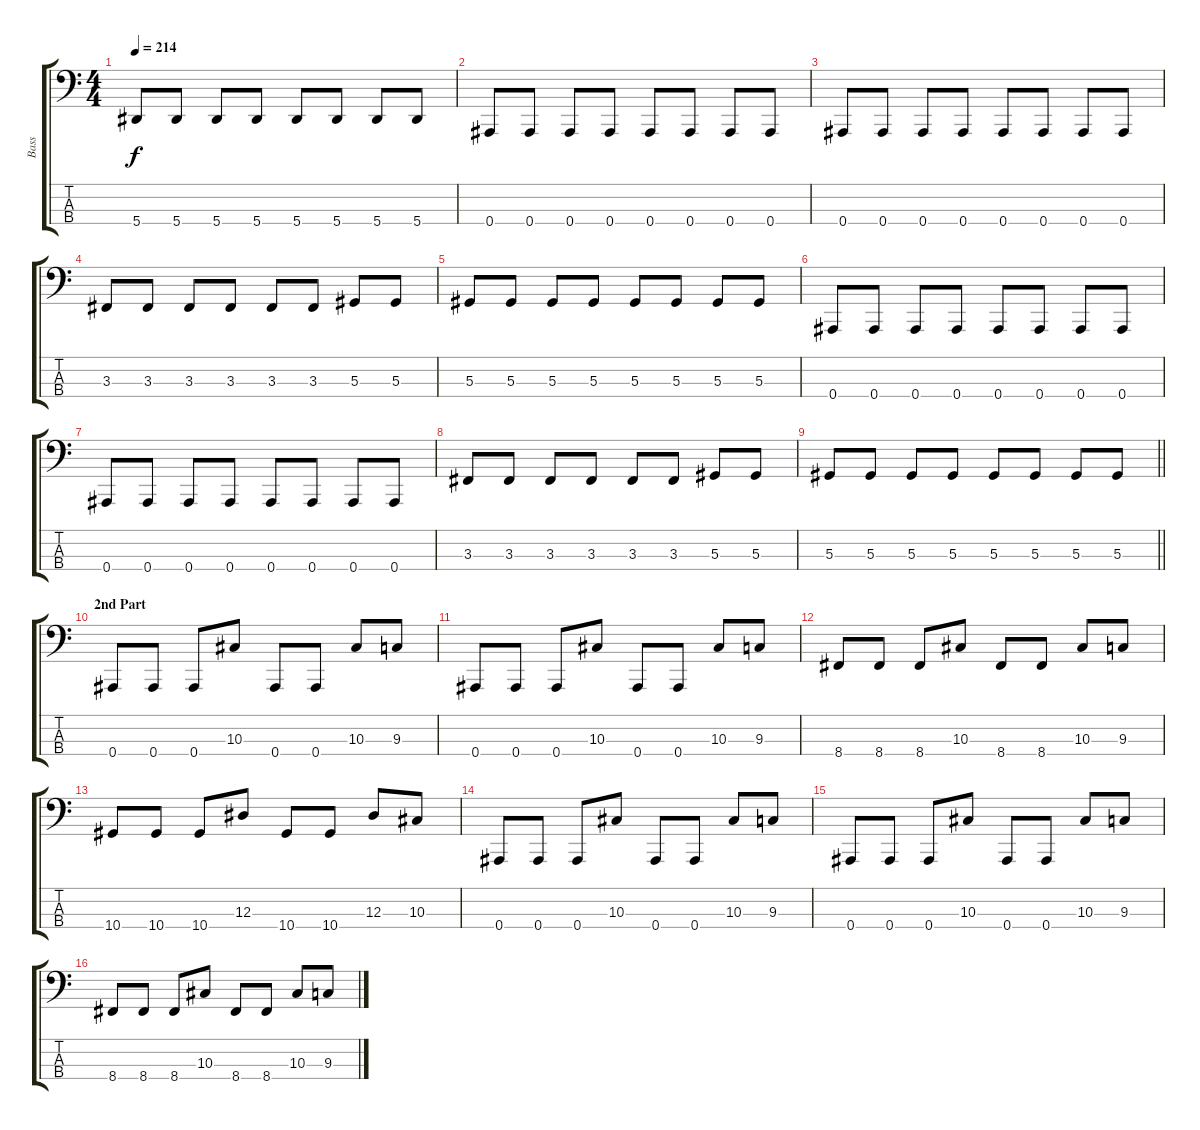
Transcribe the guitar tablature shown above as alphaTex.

\track ("Bass" "Bass") {instrument electricbassfinger}
\staff {score tabs}
\tuning (Db2 Ab1 Eb1 Bb0) {hide}
\ts (4 4)
\tempo 214
\clef f4
\ks c
5.4.8{dy f} 5.4.8 5.4.8 5.4.8 5.4.8 5.4.8 5.4.8 5.4.8 |
0.4.8 0.4.8 0.4.8 0.4.8 0.4.8 0.4.8 0.4.8 0.4.8 |
0.4.8 0.4.8 0.4.8 0.4.8 0.4.8 0.4.8 0.4.8 0.4.8 |
3.3.8 3.3.8 3.3.8 3.3.8 3.3.8 3.3.8 5.3.8 5.3.8 |
5.3.8 5.3.8 5.3.8 5.3.8 5.3.8 5.3.8 5.3.8 5.3.8 |
0.4.8 0.4.8 0.4.8 0.4.8 0.4.8 0.4.8 0.4.8 0.4.8 |
0.4.8 0.4.8 0.4.8 0.4.8 0.4.8 0.4.8 0.4.8 0.4.8 |
3.3.8 3.3.8 3.3.8 3.3.8 3.3.8 3.3.8 5.3.8 5.3.8 |
\barLineRight lightlight
5.3.8 5.3.8 5.3.8 5.3.8 5.3.8 5.3.8 5.3.8 5.3.8 |
\section ("" "2nd Part")
0.4.8 0.4.8 0.4.8 10.3.8 0.4.8 0.4.8 10.3.8 9.3.8 |
0.4.8 0.4.8 0.4.8 10.3.8 0.4.8 0.4.8 10.3.8 9.3.8 |
8.4.8 8.4.8 8.4.8 10.3.8 8.4.8 8.4.8 10.3.8 9.3.8 |
10.4.8 10.4.8 10.4.8 12.3.8 10.4.8 10.4.8 12.3.8 10.3.8 |
0.4.8 0.4.8 0.4.8 10.3.8 0.4.8 0.4.8 10.3.8 9.3.8 |
0.4.8 0.4.8 0.4.8 10.3.8 0.4.8 0.4.8 10.3.8 9.3.8 |
8.4.8 8.4.8 8.4.8 10.3.8 8.4.8 8.4.8 10.3.8 9.3.8
